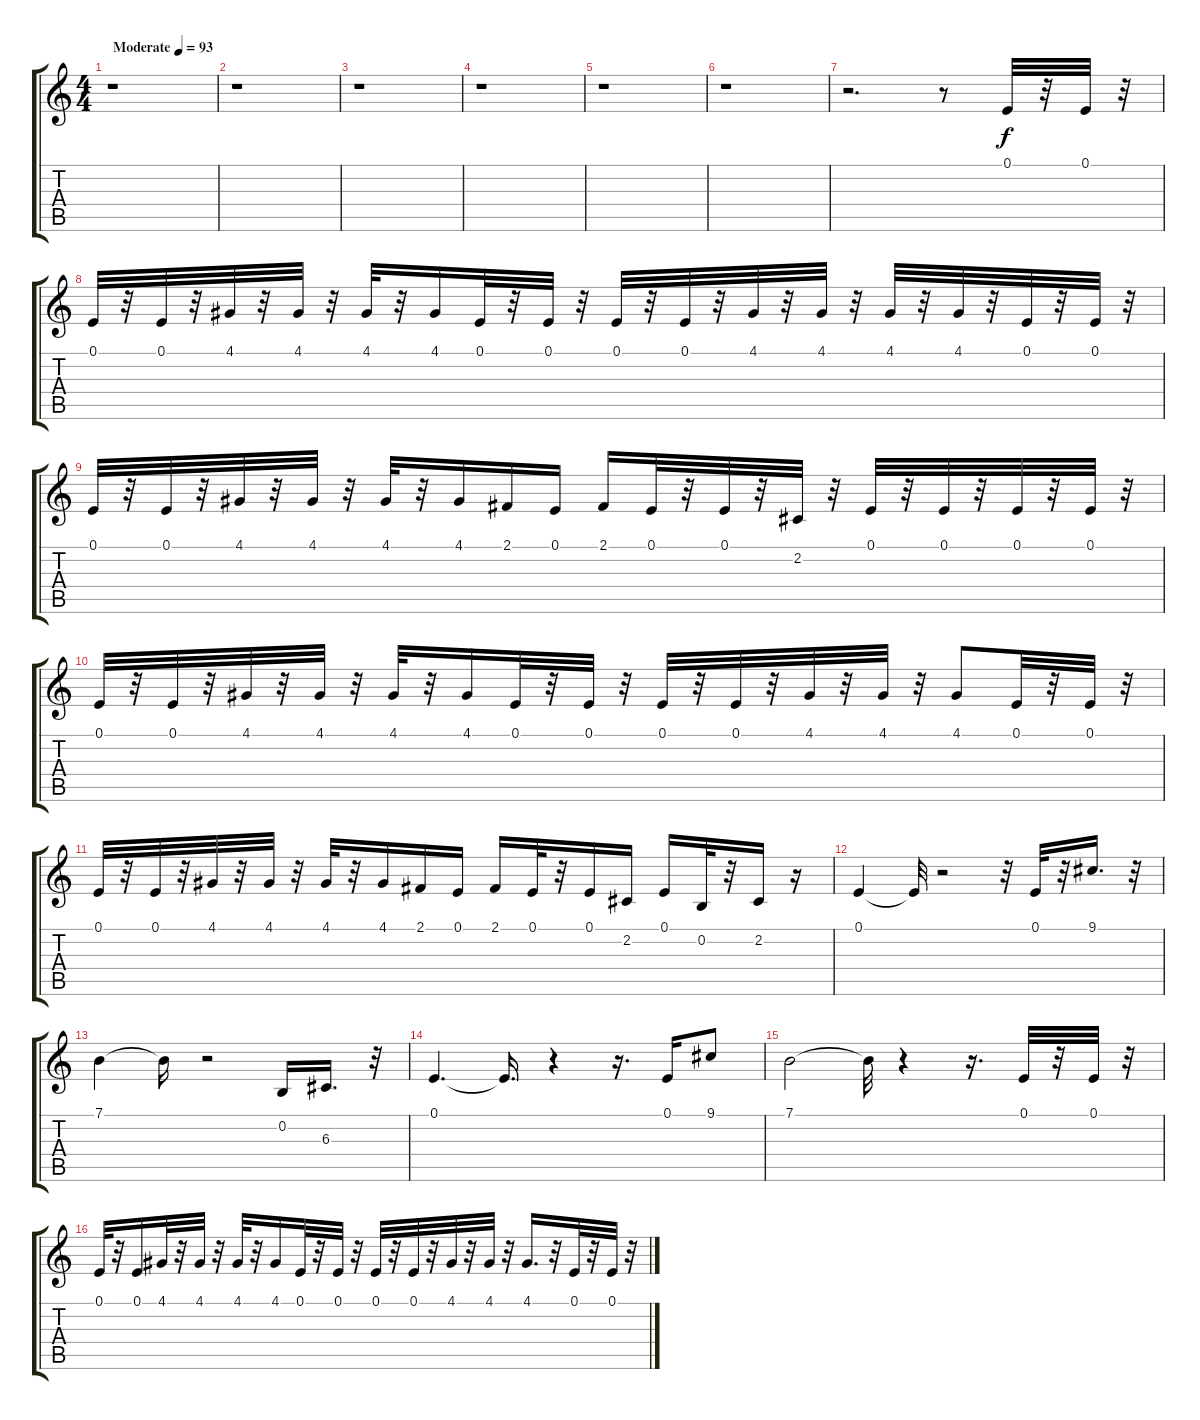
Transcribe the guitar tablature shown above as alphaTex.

\track "" {instrument lead1square}
\staff {score tabs}
\tuning (E4 B3 G3 D3 A2 E2) {hide}
\ts (4 4)
\tempo (93 "Moderate")
\clef g2
\ks c
r.1{dy f instrument lead1square} |
r.1 |
r.1 |
r.1 |
r.1 |
r.1 |
r.2{d} r.8 0.1.32 r.32 0.1.32 r.32 |
0.1.32 r.32 0.1.32 r.32 4.1.32 r.32 4.1.32 r.32 4.1.32 r.32 4.1.16 0.1.32 r.32 0.1.32 r.32 0.1.32 r.32 0.1.32 r.32 4.1.32 r.32 4.1.32 r.32 4.1.32 r.32 4.1.32 r.32 0.1.32 r.32 0.1.32 r.32 |
0.1.32 r.32 0.1.32 r.32 4.1.32 r.32 4.1.32 r.32 4.1.32 r.32 4.1.16 2.1.16 0.1.16 2.1.16 0.1.32 r.32 0.1.32 r.32 2.2.32 r.32 0.1.32 r.32 0.1.32 r.32 0.1.32 r.32 0.1.32 r.32 |
0.1.32 r.32 0.1.32 r.32 4.1.32 r.32 4.1.32 r.32 4.1.32 r.32 4.1.16 0.1.32 r.32 0.1.32 r.32 0.1.32 r.32 0.1.32 r.32 4.1.32 r.32 4.1.32 r.32 4.1.8 0.1.32 r.32 0.1.32 r.32 |
0.1.32 r.32 0.1.32 r.32 4.1.32 r.32 4.1.32 r.32 4.1.32 r.32 4.1.16 2.1.16 0.1.16 2.1.16 0.1.32 r.32 0.1.16 2.2.16 0.1.16 0.2.32 r.32 2.2.16 r.16 |
0.1.4 0.1{t}.32 r.2 r.32 0.1.32 r.32 9.1.16{d} r.32 |
7.1.4 7.1{t}.16 r.2 0.2.16 6.3.16{d} r.32 |
0.1.4{d} 0.1{t}.16{d} r.4 r.16{d} 0.1.16 9.1.8 |
7.1.2 7.1{t}.32 r.4 r.16{d} 0.1.32 r.32 0.1.32 r.32 |
0.1.32 r.32 0.1.16 4.1.32 r.32 4.1.32 r.32 4.1.32 r.32 4.1.16 0.1.32 r.32 0.1.32 r.32 0.1.32 r.32 0.1.32 r.32 4.1.32 r.32 4.1.32 r.32 4.1.16{d} r.32 0.1.32 r.32 0.1.32 r.32
